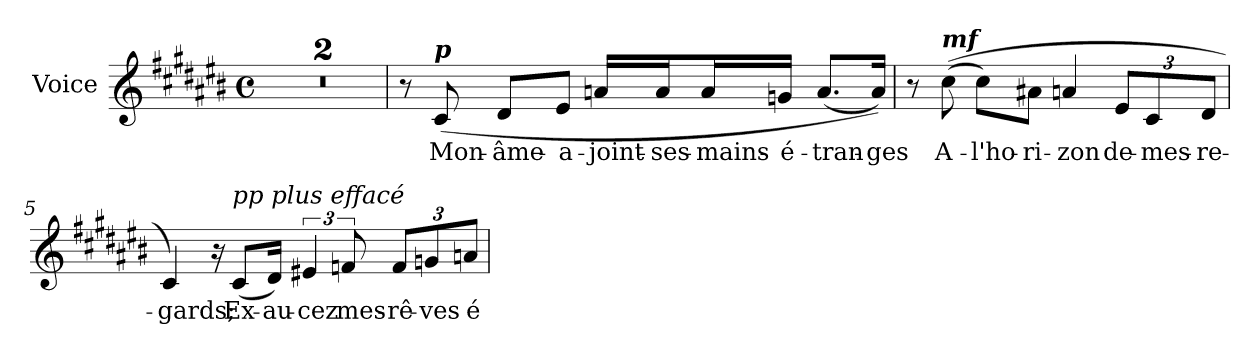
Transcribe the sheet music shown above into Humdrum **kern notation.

**kern	**text
*part1	*part1
*staff1	*staff1
*I"Voice	*
*clefG2	*
*k[f#c#g#d#a#e#b#]	*
*M4/4	*
*met(c)	*
=1	=1
1r	.
=2	=2
1r	.
=3	=3
8r	.
!LO:TX:a:Bi:t=p	!
(>8c#/	-Mon-
8d#/L	-âme-
8e#/J	-a-
16an/LL	-joint-
16a/J	-ses-
16a/L	-mains-
16gn/JJ	é-
(<8.a/L	-tran-
16a/Jk))	-ges
!!LO:LB:g=z
=4	=4
8r	.
!LO:TX:a:Bi:t=mf	!
(>(>8cc#\	-A-
8cc#\L)	l'ho-
8a#X\J	-ri-
4an/	-zon
12e#/L	-de-
12c#/	-mes-
12d#/J	re-
=5	=5
4c#/)	-gards;
16r	.
!LO:TX:a:i:t=pp plus effacé	!
(>8c#/L	Ex-
16d#/Jk)	-au-
6e#X/	-cez
12fn/	-mes-
12f/L	rê-
12gn/	-ves
12an/J	-é-
=	=
*-	*-
